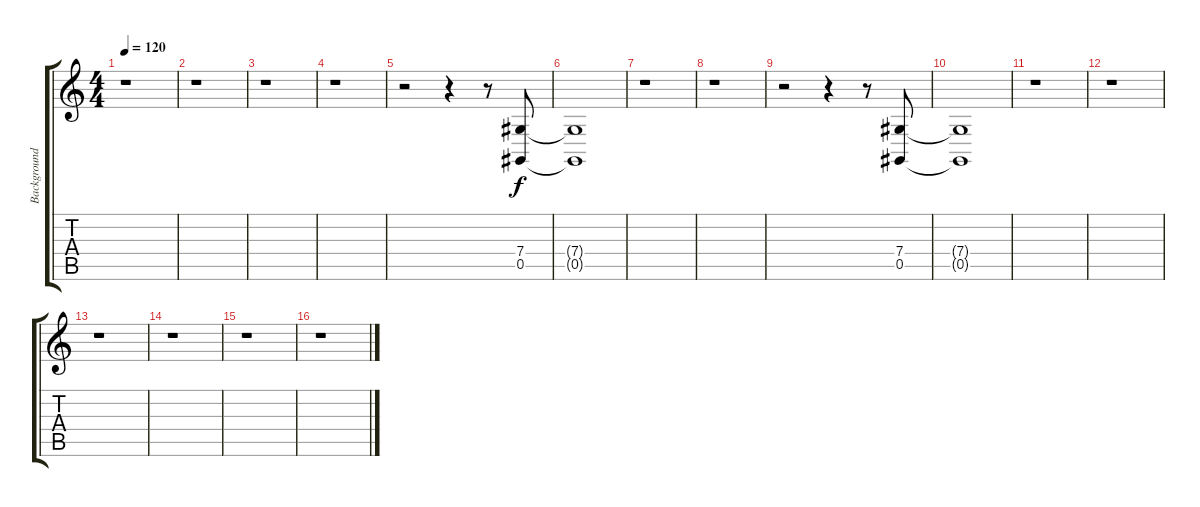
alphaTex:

\track ("Background Vocals" "Background") {instrument choiraahs}
\staff {score tabs}
\tuning (Eb4 Bb3 Gb3 Db3 Ab2 Db2) {hide}
\ts (4 4)
\tempo 120
\clef g2
\ks c
r.1{dy f} |
r.1 |
r.1 |
r.1 |
r.2 r.4 r.8 (7.4 0.5).8 |
(7.4{t} 0.5{t}).1 |
r.1 |
r.1 |
r.2 r.4 r.8 (7.4 0.5).8 |
(7.4{t} 0.5{t}).1 |
r.1 |
r.1 |
r.1 |
r.1 |
r.1 |
r.1
